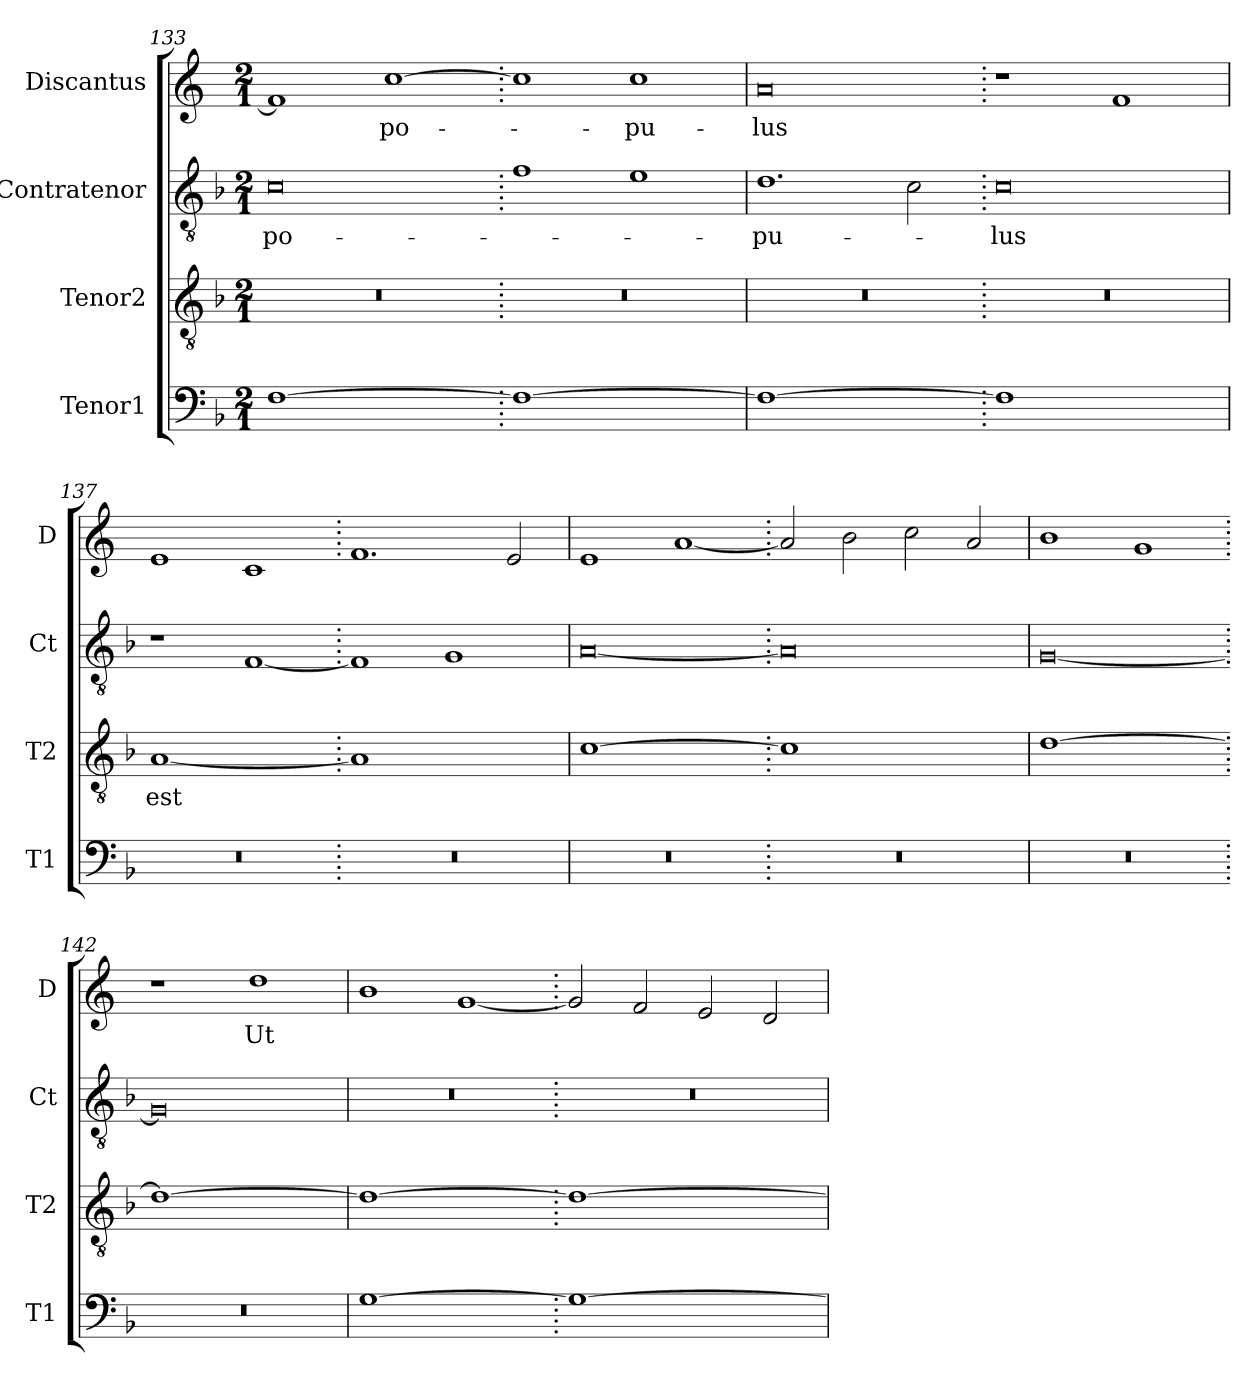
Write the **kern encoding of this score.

**kern	**kern	**text	**kern	**text	**kern	**text
*part4	*part3	*part3	*part2	*part2	*part1	*part1
*staff4	*staff3	*staff3	*staff2	*staff2	*staff1	*staff1
*I"Tenor1	*I"Tenor2	*	*I"Contratenor	*	*I"Discantus	*
*I'T1	*I'T2	*	*I'Ct	*	*I'D	*
*clefF4	*clefGv2	*	*clefGv2	*	*clefG2	*
*k[b-]	*k[b-]	*	*k[b-]	*	*k[]	*
*M2/1	*M2/1	*	*M2/1	*	*M2/1	*
=133	=133	=133	=133	=133	=133	=133
!LO:N:vis=1	!LO:N:vis=1	!	!	!	!	!
[0F	0r	.	0c	po-	1f]	.
.	.	.	.	.	[1cc	po-
=134.	=134.	=134.	=134.	=134.	=134.	=134.
!LO:N:vis=1	!LO:N:vis=1	!	!	!	!	!
0F_	0r	.	1f	.	1cc]	.
.	.	.	1e	.	1cc	-pu-
=135	=135	=135	=135	=135	=135	=135
!LO:N:vis=1	!LO:N:vis=1	!	!	!	!	!
0F_	0r	.	1.d	-pu-	0a	-lus
.	.	.	2c\	.	.	.
=136.	=136.	=136.	=136.	=136.	=136.	=136.
!LO:N:vis=1	!LO:N:vis=1	!	!	!	!	!
0F]	0r	.	0c	-lus	1r	.
.	.	.	.	.	1f	.
=137	=137	=137	=137	=137	=137	=137
!LO:N:vis=1	!LO:N:vis=1	!	!	!	!	!
0r	[0A	est	1r	.	1e	.
.	.	.	[1F	.	1c	.
=138.	=138.	=138.	=138.	=138.	=138.	=138.
!LO:N:vis=1	!LO:N:vis=1	!	!	!	!	!
0r	0A]	.	1F]	.	1.f	.
.	.	.	1G	.	.	.
.	.	.	.	.	2e/	.
=139	=139	=139	=139	=139	=139	=139
!LO:N:vis=1	!LO:N:vis=1	!	!	!	!	!
0r	[0c	.	[0A	.	1e	.
.	.	.	.	.	[1a	.
=140.	=140.	=140.	=140.	=140.	=140.	=140.
!LO:N:vis=1	!LO:N:vis=1	!	!	!	!	!
0r	0c]	.	0A]	.	2a/]	.
.	.	.	.	.	2b\	.
.	.	.	.	.	2cc\	.
.	.	.	.	.	2a/	.
=141	=141	=141	=141	=141	=141	=141
!LO:N:vis=1	!LO:N:vis=1	!	!	!	!	!
0r	[0d	.	[0G	.	1b	.
.	.	.	.	.	1g	.
=142.	=142.	=142.	=142.	=142.	=142.	=142.
!LO:N:vis=1	!LO:N:vis=1	!	!	!	!	!
0r	0d_	.	0G]	.	1r	.
.	.	.	.	.	1dd	Ut
=143	=143	=143	=143	=143	=143	=143
!LO:N:vis=1	!LO:N:vis=1	!	!	!	!	!
[0G	0d_	.	0r	.	1b	.
.	.	.	.	.	[1g	.
=144.	=144.	=144.	=144.	=144.	=144.	=144.
!LO:N:vis=1	!LO:N:vis=1	!	!	!	!	!
0G_	0d_	.	0r	.	2g/]	.
.	.	.	.	.	2f/	.
.	.	.	.	.	2e/	.
.	.	.	.	.	2d/	.
=	=	=	=	=	=	=
*-	*-	*-	*-	*-	*-	*-
